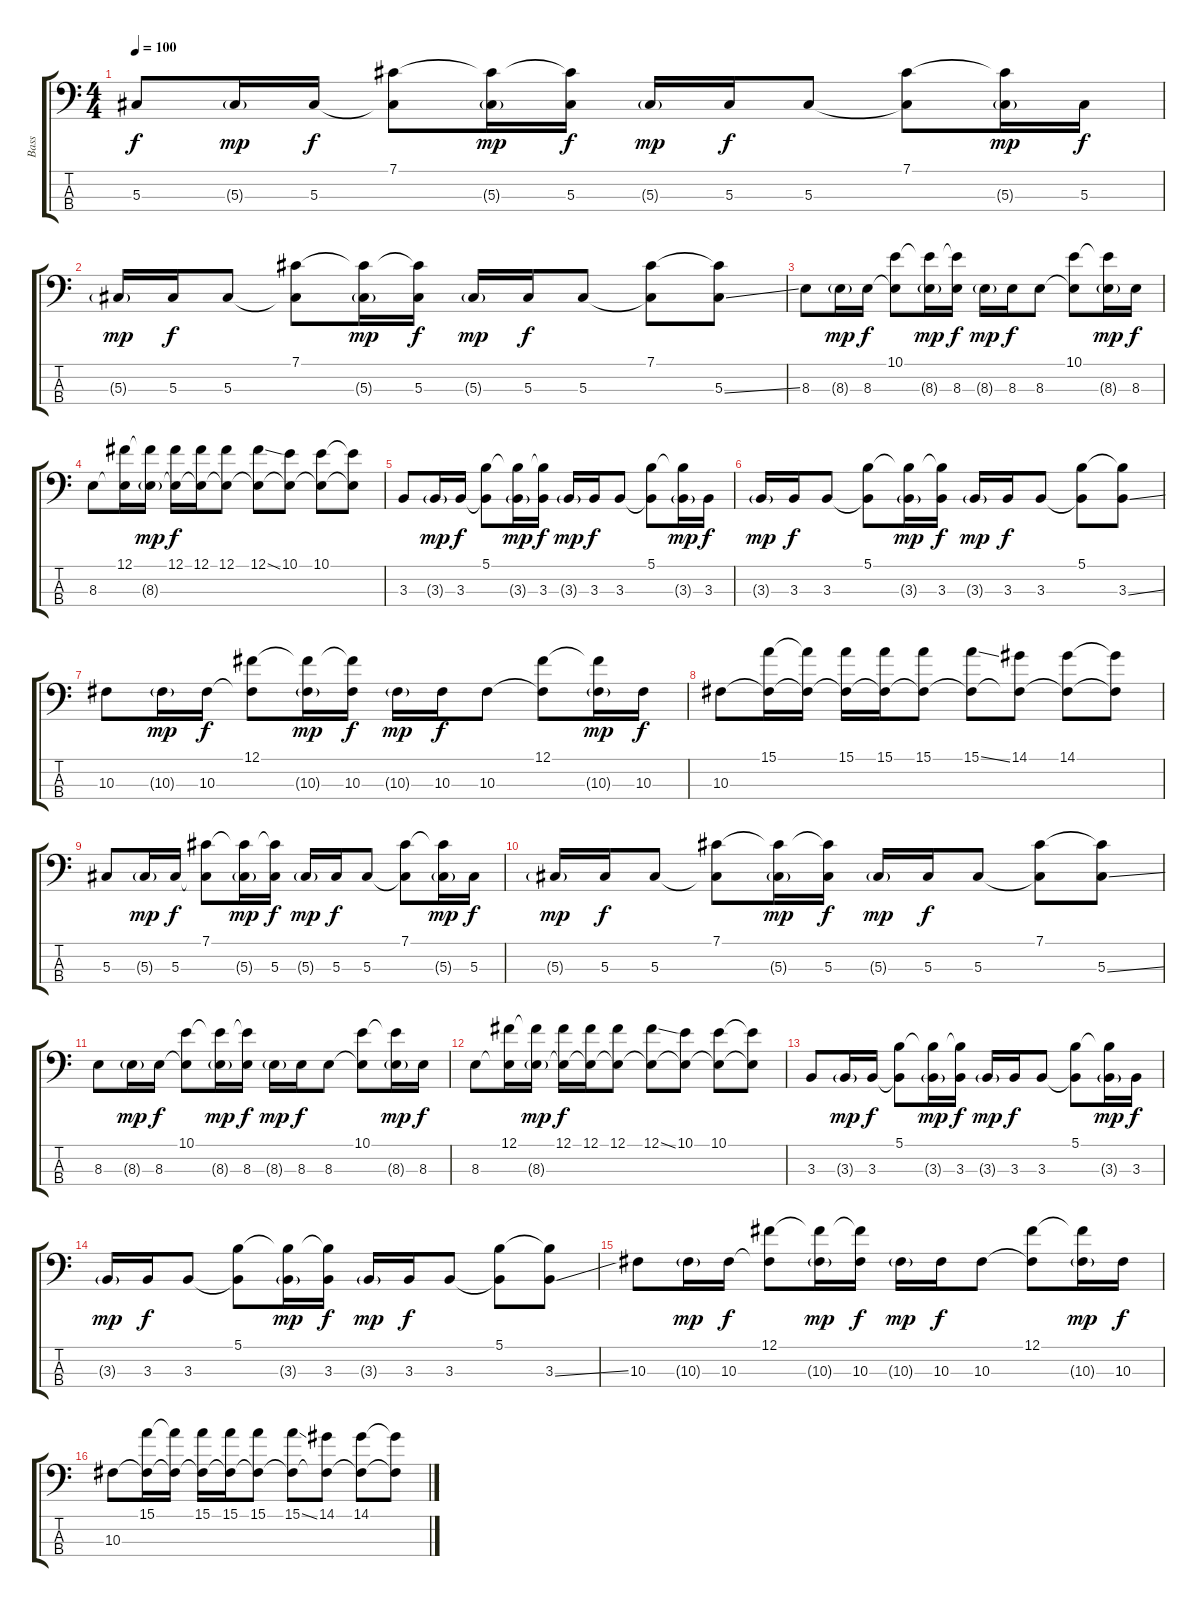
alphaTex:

\track ("Bass" "Bass") {instrument electricbassfinger}
\staff {score tabs}
\tuning (Gb2 Db2 Ab1 Db1) {hide}
\ts (4 4)
\tempo 100
\clef f4
\ks c
5.3.8{dy f} 5.3{g}.16{dy mp} 5.3.16{dy f} (7.1 5.3{t}).8 (7.1{t} 5.3{g}).16{dy mp} (7.1{t} 5.3).16{dy f} 5.3{g}.16{dy mp} 5.3.16{dy f} 5.3.8 (7.1 5.3{t}).8 (7.1{t} 5.3{g}).16{dy mp} 5.3.16{dy f} |
5.3{g}.16{dy mp} 5.3.16{dy f} 5.3.8 (7.1 5.3{t}).8 (7.1{t} 5.3{g}).16{dy mp} (7.1{t} 5.3).16{dy f} 5.3{g}.16{dy mp} 5.3.16{dy f} 5.3.8 (7.1 5.3{t}).8 (7.1{t} 5.3{ss}).8 |
8.3.8 8.3{g}.16{dy mp} 8.3.16{dy f} (10.1 8.3{t}).8 (10.1{t} 8.3{g}).16{dy mp} (10.1{t} 8.3).16{dy f} 8.3{g}.16{dy mp} 8.3.16{dy f} 8.3.8 (10.1 8.3{t}).8 (10.1{t} 8.3{g}).16{dy mp} 8.3.16{dy f} |
8.3.8 (12.1 8.3{t}).16 (12.1{t} 8.3{g}).16{dy mp} (12.1 8.3{t}).16{dy f} (12.1 8.3{t}).16 (12.1 8.3{t}).8 (12.1{ss} 8.3{t}).8 (10.1 8.3{t}).8 (10.1 8.3{t}).8 (10.1{t} 8.3{t}).8 |
3.3.8 3.3{g}.16{dy mp} 3.3.16{dy f} (5.1 3.3{t}).8 (5.1{t} 3.3{g}).16{dy mp} (5.1{t} 3.3).16{dy f} 3.3{g}.16{dy mp} 3.3.16{dy f} 3.3.8 (5.1 3.3{t}).8 (5.1{t} 3.3{g}).16{dy mp} 3.3.16{dy f} |
3.3{g}.16{dy mp} 3.3.16{dy f} 3.3.8 (5.1 3.3{t}).8 (5.1{t} 3.3{g}).16{dy mp} (5.1{t} 3.3).16{dy f} 3.3{g}.16{dy mp} 3.3.16{dy f} 3.3.8 (5.1 3.3{t}).8 (5.1{t} 3.3{ss}).8 |
10.3.8 10.3{g}.16{dy mp} 10.3.16{dy f} (12.1 10.3{t}).8 (12.1{t} 10.3{g}).16{dy mp} (12.1{t} 10.3).16{dy f} 10.3{g}.16{dy mp} 10.3.16{dy f} 10.3.8 (12.1 10.3{t}).8 (12.1{t} 10.3{g}).16{dy mp} 10.3.16{dy f} |
10.3.8 (15.1 10.3{t}).16 (15.1{t} 10.3{t}).16 (15.1 10.3{t}).16 (15.1 10.3{t}).16 (15.1 10.3{t}).8 (15.1{ss} 10.3{t}).8 (14.1 10.3{t}).8 (14.1 10.3{t}).8 (14.1{t} 10.3{t}).8 |
5.3.8 5.3{g}.16{dy mp} 5.3.16{dy f} (7.1 5.3{t}).8 (7.1{t} 5.3{g}).16{dy mp} (7.1{t} 5.3).16{dy f} 5.3{g}.16{dy mp} 5.3.16{dy f} 5.3.8 (7.1 5.3{t}).8 (7.1{t} 5.3{g}).16{dy mp} 5.3.16{dy f} |
5.3{g}.16{dy mp} 5.3.16{dy f} 5.3.8 (7.1 5.3{t}).8 (7.1{t} 5.3{g}).16{dy mp} (7.1{t} 5.3).16{dy f} 5.3{g}.16{dy mp} 5.3.16{dy f} 5.3.8 (7.1 5.3{t}).8 (7.1{t} 5.3{ss}).8 |
8.3.8 8.3{g}.16{dy mp} 8.3.16{dy f} (10.1 8.3{t}).8 (10.1{t} 8.3{g}).16{dy mp} (10.1{t} 8.3).16{dy f} 8.3{g}.16{dy mp} 8.3.16{dy f} 8.3.8 (10.1 8.3{t}).8 (10.1{t} 8.3{g}).16{dy mp} 8.3.16{dy f} |
8.3.8 (12.1 8.3{t}).16 (12.1{t} 8.3{g}).16{dy mp} (12.1 8.3{t}).16{dy f} (12.1 8.3{t}).16 (12.1 8.3{t}).8 (12.1{ss} 8.3{t}).8 (10.1 8.3{t}).8 (10.1 8.3{t}).8 (10.1{t} 8.3{t}).8 |
3.3.8 3.3{g}.16{dy mp} 3.3.16{dy f} (5.1 3.3{t}).8 (5.1{t} 3.3{g}).16{dy mp} (5.1{t} 3.3).16{dy f} 3.3{g}.16{dy mp} 3.3.16{dy f} 3.3.8 (5.1 3.3{t}).8 (5.1{t} 3.3{g}).16{dy mp} 3.3.16{dy f} |
3.3{g}.16{dy mp} 3.3.16{dy f} 3.3.8 (5.1 3.3{t}).8 (5.1{t} 3.3{g}).16{dy mp} (5.1{t} 3.3).16{dy f} 3.3{g}.16{dy mp} 3.3.16{dy f} 3.3.8 (5.1 3.3{t}).8 (5.1{t} 3.3{ss}).8 |
10.3.8 10.3{g}.16{dy mp} 10.3.16{dy f} (12.1 10.3{t}).8 (12.1{t} 10.3{g}).16{dy mp} (12.1{t} 10.3).16{dy f} 10.3{g}.16{dy mp} 10.3.16{dy f} 10.3.8 (12.1 10.3{t}).8 (12.1{t} 10.3{g}).16{dy mp} 10.3.16{dy f} |
10.3.8 (15.1 10.3{t}).16 (15.1{t} 10.3{t}).16 (15.1 10.3{t}).16 (15.1 10.3{t}).16 (15.1 10.3{t}).8 (15.1{ss} 10.3{t}).8 (14.1 10.3{t}).8 (14.1 10.3{t}).8 (14.1{t} 10.3{t}).8
